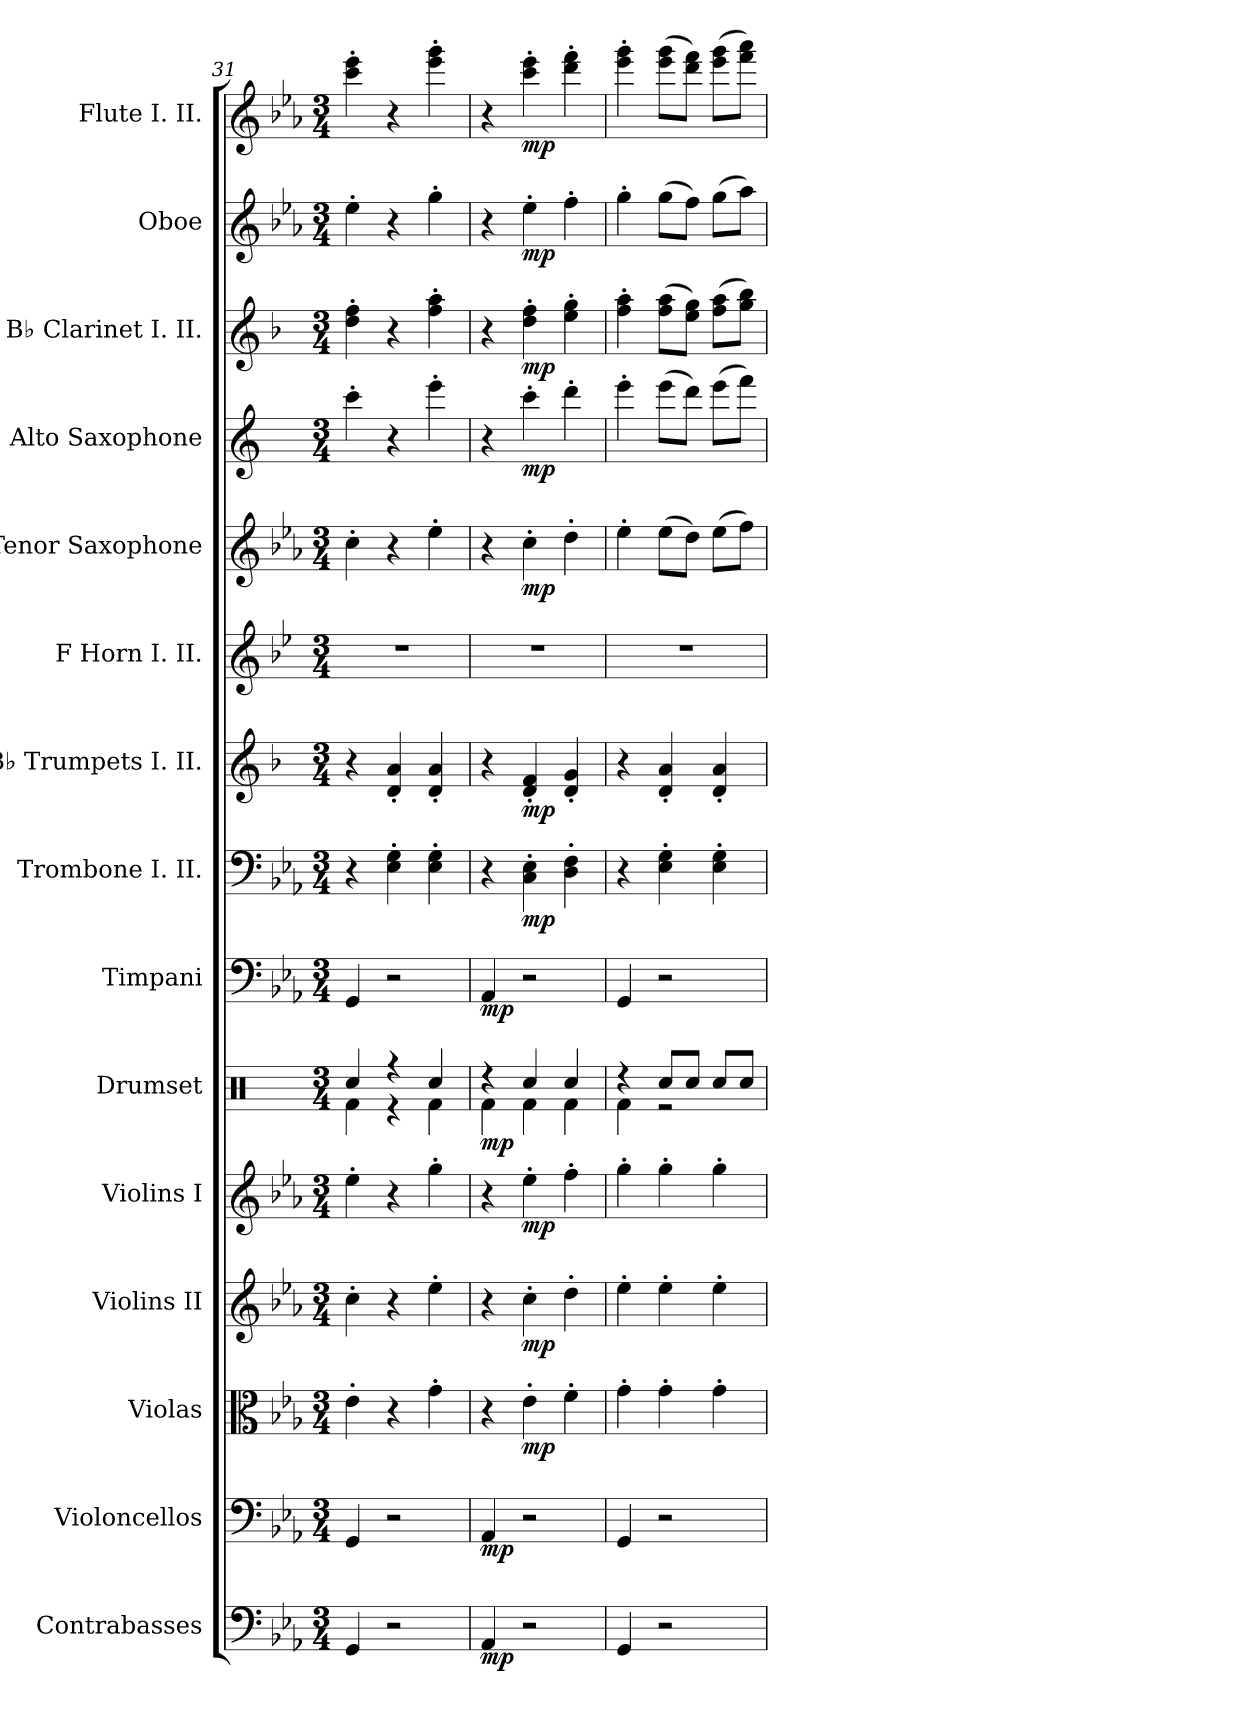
**kern	**dynam	**kern	**dynam	**kern	**dynam	**kern	**dynam	**kern	**dynam	**kern	**dynam	**kern	**dynam	**kern	**dynam	**kern	**dynam	**kern	**kern	**dynam	**kern	**dynam	**kern	**dynam	**kern	**dynam	**kern	**dynam
*part15	*part15	*part14	*part14	*part13	*part13	*part12	*part12	*part11	*part11	*part10	*part10	*part9	*part9	*part8	*part8	*part7	*part7	*part6	*part5	*part5	*part4	*part4	*part3	*part3	*part2	*part2	*part1	*part1
*staff15	*staff15	*staff14	*staff14	*staff13	*staff13	*staff12	*staff12	*staff11	*staff11	*staff10	*staff10	*staff9	*staff9	*staff8	*staff8	*staff7	*staff7	*staff6	*staff5	*staff5	*staff4	*staff4	*staff3	*staff3	*staff2	*staff2	*staff1	*staff1
*I"Contrabasses	*	*I"Violoncellos	*	*I"Violas	*	*I"Violins II	*	*I"Violins I	*	*I"Drumset	*	*I"Timpani	*	*I"Trombone I. II.	*	*I"B♭ Trumpets I. II.	*	*I"F Horn I. II.	*I"Tenor Saxophone	*	*I"Alto Saxophone	*	*I"B♭ Clarinet  I. II.	*	*I"Oboe	*	*I"Flute I. II.	*
*I'Cb.	*	*I'Vc.	*	*I'Vla.	*	*I'Vln. II	*	*I'Vln. I	*	*I'Drs.	*	*I'Timp.	*	*I'Tbn. I. II.	*	*I'B♭ Tpt. I. II.	*	*I'F Hn. I. II.	*I'T. Sax.	*	*I'A. Sax.	*	*I'B♭ Cl. I. II.	*	*I'Ob.	*	*I'Fl. I. II.	*
*clefF4	*	*clefF4	*	*clefC3	*	*clefG2	*	*clefG2	*	*clefX	*	*clefF4	*	*clefF4	*	*clefG2	*	*clefG2	*clefG2	*	*clefG2	*	*clefG2	*	*clefG2	*	*clefG2	*
*ITrd7c12	*	*	*	*	*	*	*	*	*	*	*	*	*	*	*	*ITrd1c2	*	*ITrd4c7	*ITrd8c14	*	*ITrd5c9	*	*ITrd1c2	*	*	*	*	*
*k[b-e-a-]	*	*k[b-e-a-]	*	*k[b-e-a-]	*	*k[b-e-a-]	*	*k[b-e-a-]	*	*k[]	*	*k[b-e-a-]	*	*k[b-e-a-]	*	*k[b-e-a-]	*	*k[b-e-a-]	*k[b-e-a-]	*	*k[b-e-a-]	*	*k[b-e-a-]	*	*k[b-e-a-]	*	*k[b-e-a-]	*
*M3/4	*	*M3/4	*	*M3/4	*	*M3/4	*	*M3/4	*	*M3/4	*	*M3/4	*	*M3/4	*	*M3/4	*	*M3/4	*M3/4	*	*M3/4	*	*M3/4	*	*M3/4	*	*M3/4	*
=31	=31	=31	=31	=31	=31	=31	=31	=31	=31	=31	=31	=31	=31	=31	=31	=31	=31	=31	=31	=31	=31	=31	=31	=31	=31	=31	=31	=31
*	*	*	*	*	*	*	*	*	*	*^	*	*	*	*	*	*	*	*	*	*	*	*	*	*	*	*	*	*
4GGG/	.	4GG/	.	4e-'\	.	4cc'\	.	4ee-'\	.	4Rcc/	4Rf\	.	4GG/	.	4r	.	4r	.	2.r	4c'\	.	4ee-'\	.	4cc\' 4ee-\'	.	4ee-'\	.	4ccc\' 4eee-\'	.
2r	.	2r	.	4r	.	4r	.	4r	.	4r	4r	.	2r	.	4E-\' 4G\'	.	4c/' 4g/'	.	.	4r	.	4r	.	4r	.	4r	.	4r	.
.	.	.	.	4g'\	.	4ee-'\	.	4gg'\	.	4Rcc/	4Rf\	.	.	.	4E-\' 4G\'	.	4c/' 4g/'	.	.	4e-'\	.	4gg'\	.	4ee-\' 4gg\'	.	4gg'\	.	4eee-\' 4ggg\'	.
=32	=32	=32	=32	=32	=32	=32	=32	=32	=32	=32	=32	=32	=32	=32	=32	=32	=32	=32	=32	=32	=32	=32	=32	=32	=32	=32	=32	=32	=32
!	!LO:DY:b	!	!LO:DY:b	!	!	!	!	!	!	!	!	!LO:DY:b	!	!LO:DY:b	!	!	!	!	!	!	!	!	!	!	!	!	!	!	!
4AAA-/	mp	4AA-/	mp	4r	.	4r	.	4r	.	4r	4Rf\	mp	4AA-/	mp	4r	.	4r	.	2.r	4r	.	4r	.	4r	.	4r	.	4r	.
!	!	!	!	!	!LO:DY:b	!	!LO:DY:b	!	!LO:DY:b	!	!	!	!	!	!	!LO:DY:b	!	!LO:DY:b	!	!	!LO:DY:b	!	!LO:DY:b	!	!LO:DY:b	!	!LO:DY:b	!	!LO:DY:b
2r	.	2r	.	4e-'\	mp	4cc'\	mp	4ee-'\	mp	4Rcc/	4Rf\	.	2r	.	4C\' 4E-\'	mp	4c/' 4e-/'	mp	.	4c'\	mp	4ee-'\	mp	4cc\' 4ee-\'	mp	4ee-'\	mp	4ccc\' 4eee-\'	mp
.	.	.	.	4f'\	.	4dd'\	.	4ff'\	.	4Rcc/	4Rf\	.	.	.	4D\' 4F\'	.	4c/' 4f/'	.	.	4d'\	.	4ff'\	.	4dd\' 4ff\'	.	4ff'\	.	4ddd\' 4fff\'	.
=33	=33	=33	=33	=33	=33	=33	=33	=33	=33	=33	=33	=33	=33	=33	=33	=33	=33	=33	=33	=33	=33	=33	=33	=33	=33	=33	=33	=33	=33
4GGG/	.	4GG/	.	4g'\	.	4ee-'\	.	4gg'\	.	4r	4Rf\	.	4GG/	.	4r	.	4r	.	2.r	4e-'\	.	4gg'\	.	4ee-\' 4gg\'	.	4gg'\	.	4eee-\' 4ggg\'	.
2r	.	2r	.	4g'\	.	4ee-'\	.	4gg'\	.	8Rcc/L	2r	.	2r	.	4E-\' 4G\'	.	4c/' 4g/'	.	.	(8e-\L	.	(8gg\L	.	(8ee-\ 8gg\L	.	(8gg\L	.	(8eee-\ 8ggg\L	.
.	.	.	.	.	.	.	.	.	.	8Rcc/J	.	.	.	.	.	.	.	.	.	8d\J)	.	8ff\J)	.	8dd\ 8ff\J)	.	8ff\J)	.	8ddd\ 8fff\J)	.
.	.	.	.	4g'\	.	4ee-'\	.	4gg'\	.	8Rcc/L	.	.	.	.	4E-\' 4G\'	.	4c/' 4g/'	.	.	(8e-\L	.	(8gg\L	.	(8ee-\ 8gg\L	.	(8gg\L	.	(8eee-\ 8ggg\L	.
.	.	.	.	.	.	.	.	.	.	8Rcc/J	.	.	.	.	.	.	.	.	.	8f\J)	.	8aa-\J)	.	8ff\ 8aa-\J)	.	8aa-\J)	.	8fff\ 8aaa-\J)	.
*	*	*	*	*	*	*	*	*	*	*v	*v	*	*	*	*	*	*	*	*	*	*	*	*	*	*	*	*	*	*
=	=	=	=	=	=	=	=	=	=	=	=	=	=	=	=	=	=	=	=	=	=	=	=	=	=	=	=	=
*-	*-	*-	*-	*-	*-	*-	*-	*-	*-	*-	*-	*-	*-	*-	*-	*-	*-	*-	*-	*-	*-	*-	*-	*-	*-	*-	*-	*-
